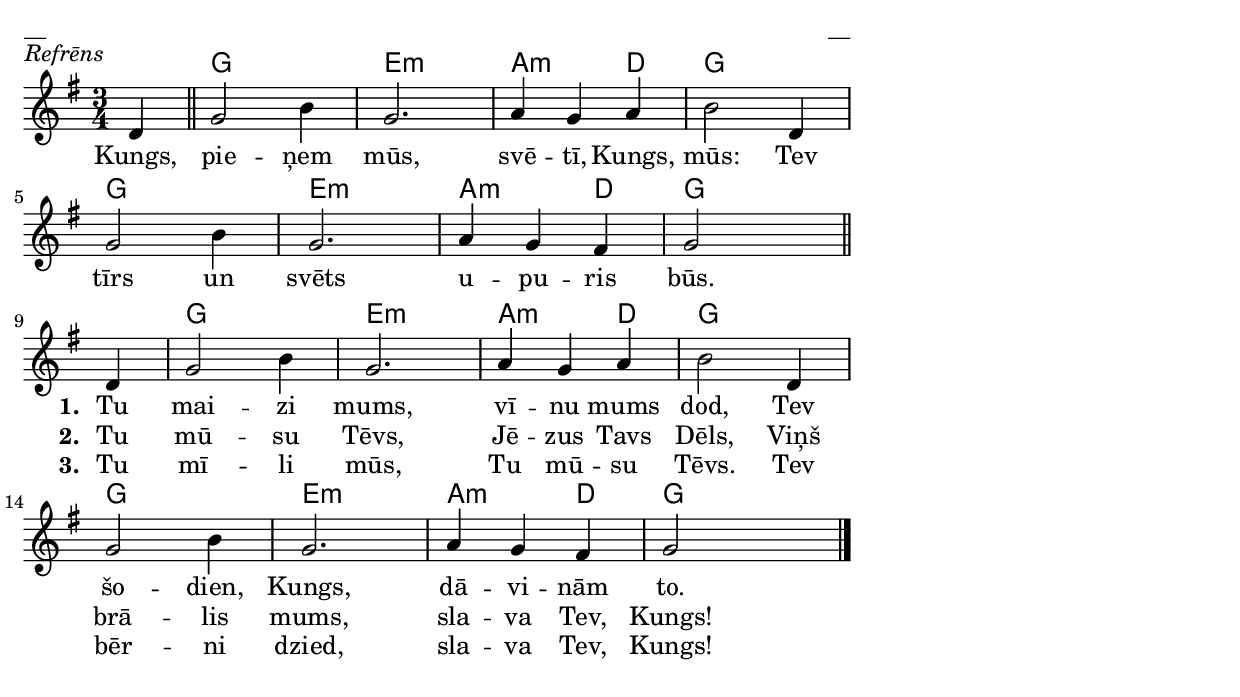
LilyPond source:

\version "2.13.18"

\paper {
line-width = 14\cm
left-margin = 0.4\cm
between-system-padding = 0.1\cm
between-system-space = 0.1\cm
}

\layout {
indent = #0
ragged-last = ##f
}

chordsA = \chordmode {
s4 g2. e:min a2:min d4 g2. g e:min a2:min d4 g1
g2. e:min a2:min d4 g2. g e:min a2:min d4 g
}

voiceA = \relative c' {
\clef "treble"
\key g \major
\time 3/4

\partial 4
d4^\markup {\translate #'(-10 . 0) \italic Refrēns} \bar"||" g2 b4 | g2. | a4 g a | b2 d,4 | g2 b4 | g2. | a4 g fis | g2 s4 \bar"||" \break
\partial 4
d4 | g2 b4 | g2. | a4 g a | b2 d,4 | g2 b4 | g2. | a4 g fis | g2 s4 \bar"|."
}

lyricA = \lyricmode {
Kungs, pie -- ņem mūs, svē -- tī, Kungs, mūs: Tev tīrs un svēts u -- pu -- ris būs.
\set stanza = "1. "
Tu mai -- zi mums, vī -- nu mums dod, Tev šo -- dien, Kungs, dā -- vi -- nām to.
}
lyricB = \lyricmode {
_ _ _ _ _ _ _ _ _ _ _ _ _ _ _ _
\set stanza = "2. "
Tu mū -- su Tēvs, Jē -- zus Tavs Dēls, Viņš brā -- lis mums, sla -- va Tev, Kungs!
}
lyricC = \lyricmode {
_ _ _ _ _ _ _ _ _ _ _ _ _ _ _ _
\set stanza = "3. "
Tu mī -- li mūs, Tu mū -- su Tēvs. Tev bēr -- ni dzied, sla -- va Tev, Kungs!
}

fullScore = <<
\new ChordNames { \chordsA }
\new Staff {
<<
\new Voice = "voiceA" { \oneVoice \autoBeamOff \voiceA }
\lyricsto "voiceA" \new Lyrics \lyricA
\lyricsto "voiceA" \new Lyrics \lyricB
\lyricsto "voiceA" \new Lyrics \lyricC
>>
}
>>


\score {
\fullScore
\header { piece = "__" opus = "__" }
}
\markup { \with-color #(x11-color 'white) \sans \smaller "aaa" }
\score {
\unfoldRepeats
\fullScore
\midi {
\context { \Staff \remove "Staff_performer" }
\context { \Voice \consists "Staff_performer" }
}
}


